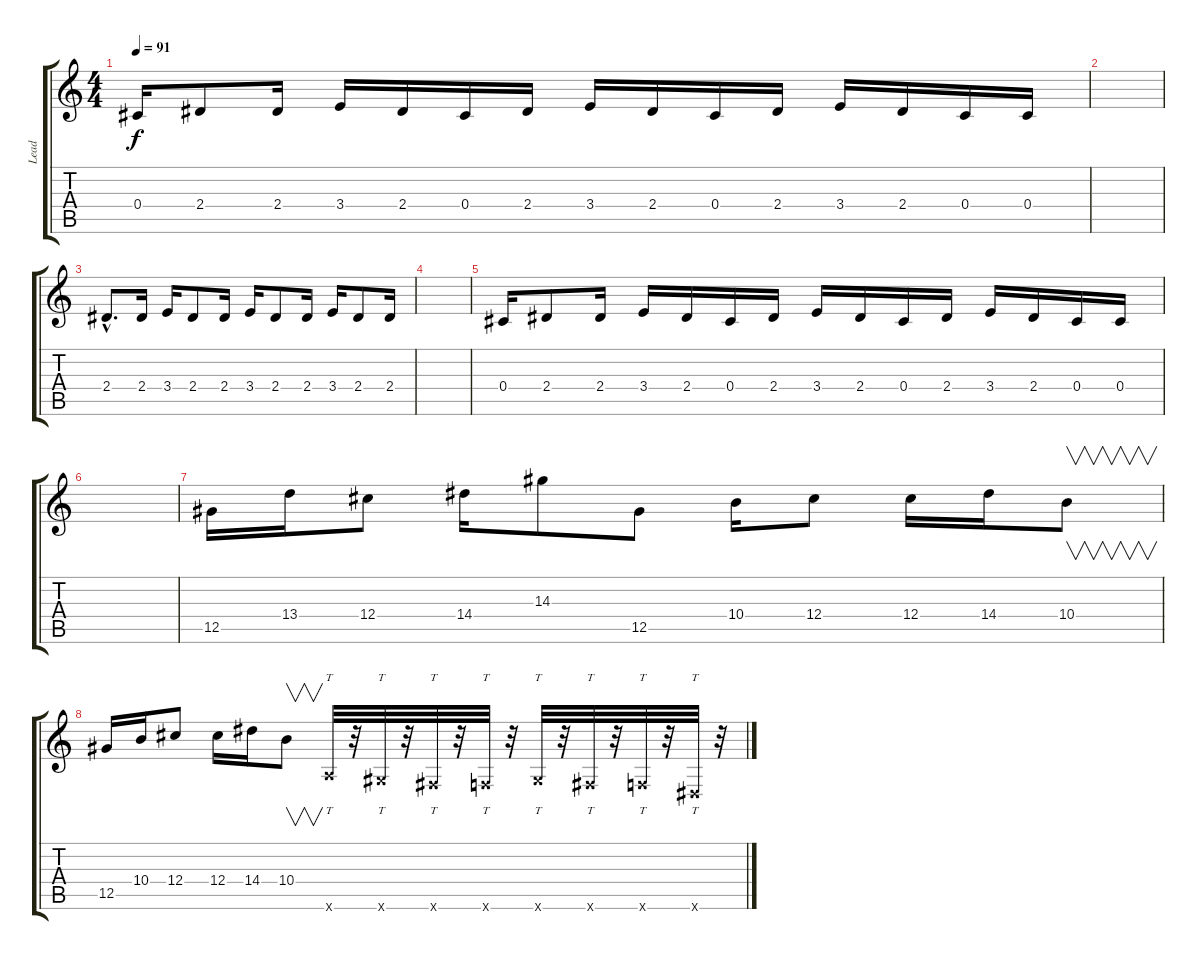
\track ("Lead" "Lead") {instrument distortionguitar}
\staff {score tabs}
\tuning (Eb4 Bb3 Gb3 Db3 Ab2 Eb2) {hide}
\ts (4 4)
\tempo 91
\clef g2
\ks c
0.4.16{dy f} 2.4.8 2.4.16 3.4.16 2.4.16 0.4.16 2.4.16 3.4.16 2.4.16 0.4.16 2.4.16 3.4.16 2.4.16 0.4.16 0.4.16 |
|
2.4{hac}.8{d} 2.4.16 3.4.16 2.4.8 2.4.16 3.4.16 2.4.8 2.4.16 3.4.16 2.4.8 2.4.16 |
|
0.4.16 2.4.8 2.4.16 3.4.16 2.4.16 0.4.16 2.4.16 3.4.16 2.4.16 0.4.16 2.4.16 3.4.16 2.4.16 0.4.16 0.4.16 |
|
12.5.16 13.4.16 12.4.8 14.4.16 14.3.8 12.5.8 10.4.16 12.4.8 12.4.16 14.4.16 10.4.8{v} |
12.5.16 10.4.16 12.4.8 12.4.16 14.4.16 10.4.8{v} 6.6{x}.32{tt} r.32 5.6{x}.32{tt} r.32 3.6{x}.32{tt} r.32 2.6{x}.32{tt} r.32 5.6{x}.32{tt} r.32 3.6{x}.32{tt} r.32 2.6{x}.32{tt} r.32 0.6{x}.32{tt} r.32
